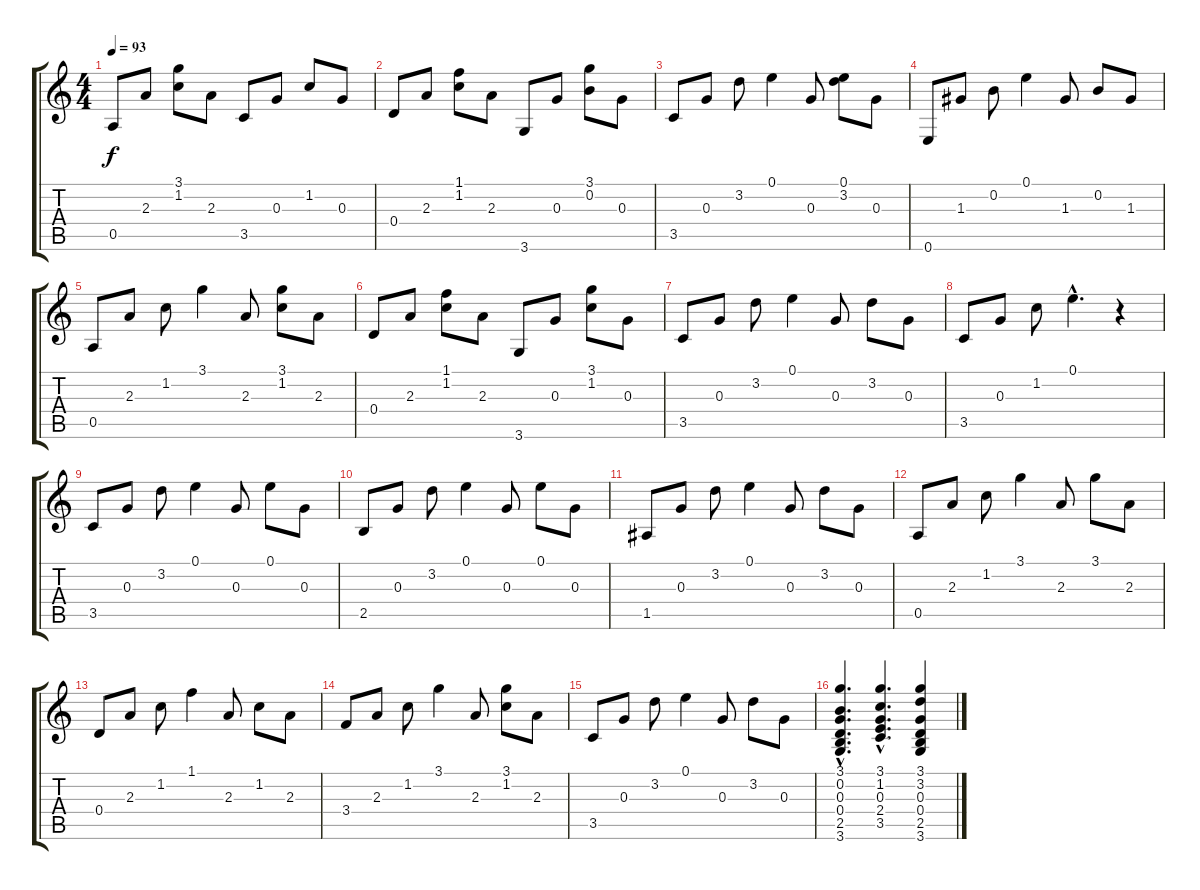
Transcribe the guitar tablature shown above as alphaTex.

\track "" {instrument acousticguitarnylon}
\staff {score tabs}
\tuning (E4 B3 G3 D3 A2 E2) {hide}
\ts (4 4)
\tempo 93
\clef g2
\ks c
0.5.8{dy f} 2.3.8 (3.1 1.2).8 2.3.8 3.5.8 0.3.8 1.2.8 0.3.8 |
0.4.8 2.3.8 (1.1 1.2).8 2.3.8 3.6.8 0.3.8 (3.1 0.2).8 0.3.8 |
3.5.8 0.3.8 3.2.8 0.1.4 0.3.8 (0.1 3.2).8 0.3.8 |
0.6.8 1.3.8 0.2.8 0.1.4 1.3.8 0.2.8 1.3.8 |
0.5.8 2.3.8 1.2.8 3.1.4 2.3.8 (3.1 1.2).8 2.3.8 |
0.4.8 2.3.8 (1.1 1.2).8 2.3.8 3.6.8 0.3.8 (3.1 1.2).8 0.3.8 |
3.5.8 0.3.8 3.2.8 0.1.4 0.3.8 3.2.8 0.3.8 |
3.5.8 0.3.8 1.2.8 0.1{hac}.4{d} r.4 |
3.5.8 0.3.8 3.2.8 0.1.4 0.3.8 0.1.8 0.3.8 |
2.5.8 0.3.8 3.2.8 0.1.4 0.3.8 0.1.8 0.3.8 |
1.5.8 0.3.8 3.2.8 0.1.4 0.3.8 3.2.8 0.3.8 |
0.5.8 2.3.8 1.2.8 3.1.4 2.3.8 3.1.8 2.3.8 |
0.4.8 2.3.8 1.2.8 1.1.4 2.3.8 1.2.8 2.3.8 |
3.4.8 2.3.8 1.2.8 3.1.4 2.3.8 (3.1 1.2).8 2.3.8 |
3.5.8 0.3.8 3.2.8 0.1.4 0.3.8 3.2.8 0.3.8 |
(3.1{hac} 0.2{hac} 0.3{hac} 0.4{hac} 2.5{hac} 3.6{hac}).4{d} (3.1{hac} 1.2{hac} 0.3{hac} 2.4{hac} 3.5{hac}).4{d} (3.1 3.2 0.3 0.4 2.5 3.6).4
